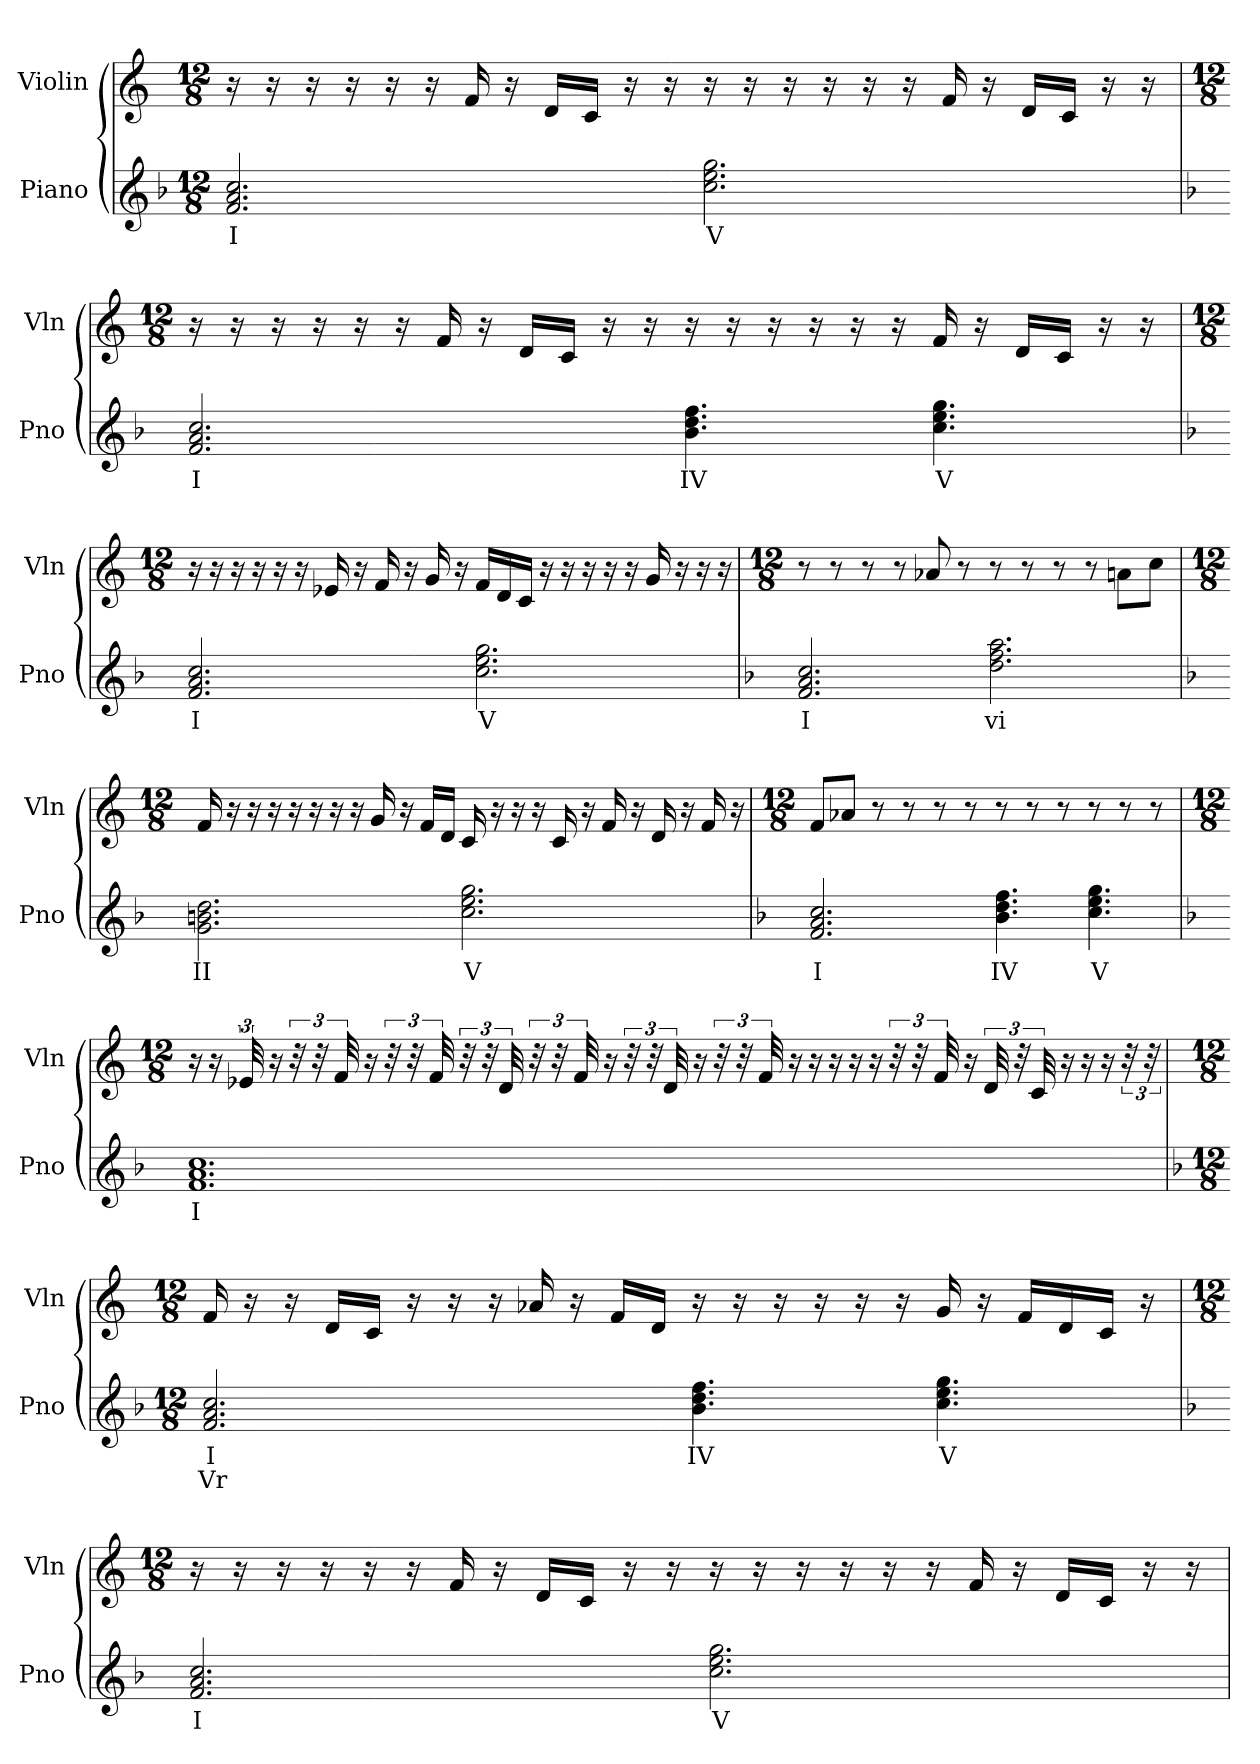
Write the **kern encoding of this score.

**kern	**text	**text	**kern
*part2	*part2	*part2	*part1
*staff2	*staff2	*staff2	*staff1
*I"Piano	*	*	*I"Violin
*I'Pno	*	*	*I'Vln
*k[b-]	*	*	*
*F:	*	*	*
*M12/8	*	*	*M12/8
=	=	=	=
2.f 2.a 2.cc	I	.	16r
.	.	.	16r
.	.	.	16r
.	.	.	16r
.	.	.	16r
.	.	.	16r
.	.	.	16f
.	.	.	16r
.	.	.	16dLL
.	.	.	16cJJ
.	.	.	16r
.	.	.	16r
2.cc 2.ee 2.gg	V	.	16r
.	.	.	16r
.	.	.	16r
.	.	.	16r
.	.	.	16r
.	.	.	16r
.	.	.	16f
.	.	.	16r
.	.	.	16dLL
.	.	.	16cJJ
.	.	.	16r
.	.	.	16r
=	=	=	=
*k[b-]	*	*	*
*F:	*	*	*
*	*	*	*M12/8
2.f 2.a 2.cc	I	.	16r
.	.	.	16r
.	.	.	16r
.	.	.	16r
.	.	.	16r
.	.	.	16r
.	.	.	16f
.	.	.	16r
.	.	.	16dLL
.	.	.	16cJJ
.	.	.	16r
.	.	.	16r
4.b- 4.dd 4.ff	IV	.	16r
.	.	.	16r
.	.	.	16r
.	.	.	16r
.	.	.	16r
.	.	.	16r
4.cc 4.ee 4.gg	V	.	16f
.	.	.	16r
.	.	.	16dLL
.	.	.	16cJJ
.	.	.	16r
.	.	.	16r
=	=	=	=
*k[b-]	*	*	*
*F:	*	*	*
*	*	*	*M12/8
2.f 2.a 2.cc	I	.	16r
.	.	.	16r
.	.	.	16r
.	.	.	16r
.	.	.	16r
.	.	.	16r
.	.	.	16e-X
.	.	.	16r
.	.	.	16f
.	.	.	16r
.	.	.	16g
.	.	.	16r
2.cc 2.ee 2.gg	V	.	16fLL
.	.	.	16d
.	.	.	16cJJ
.	.	.	16r
.	.	.	16r
.	.	.	16r
.	.	.	16r
.	.	.	16r
.	.	.	16g
.	.	.	16r
.	.	.	16r
.	.	.	16r
=	=	=	=
*k[b-]	*	*	*
*F:	*	*	*
*	*	*	*M12/8
2.f 2.a 2.cc	I	.	8r
.	.	.	8r
.	.	.	8r
.	.	.	8r
.	.	.	8a-X
.	.	.	8r
2.dd 2.ff 2.aa	vi	.	8r
.	.	.	8r
.	.	.	8r
.	.	.	8r
.	.	.	8anL
.	.	.	8ccJ
=	=	=	=
*k[b-]	*	*	*
*F:	*	*	*
*	*	*	*M12/8
2.g 2.bn 2.dd	II	.	16f
.	.	.	16r
.	.	.	16r
.	.	.	16r
.	.	.	16r
.	.	.	16r
.	.	.	16r
.	.	.	16r
.	.	.	16g
.	.	.	16r
.	.	.	16fLL
.	.	.	16dJJ
2.cc 2.ee 2.gg	V	.	16c
.	.	.	16r
.	.	.	16r
.	.	.	16r
.	.	.	16c
.	.	.	16r
.	.	.	16f
.	.	.	16r
.	.	.	16d
.	.	.	16r
.	.	.	16f
.	.	.	16r
=	=	=	=
*k[b-]	*	*	*
*F:	*	*	*
*	*	*	*M12/8
2.f 2.a 2.cc	I	.	8fL
.	.	.	8a-XJ
.	.	.	8r
.	.	.	8r
.	.	.	8r
.	.	.	8r
4.b- 4.dd 4.ff	IV	.	8r
.	.	.	8r
.	.	.	8r
4.cc 4.ee 4.gg	V	.	8r
.	.	.	8r
.	.	.	8r
=	=	=	=
*k[b-]	*	*	*
*F:	*	*	*
*	*	*	*M12/8
1.f 1.a 1.cc	I	.	16r
.	.	.	16r
.	.	.	48e-X
.	.	.	16r
.	.	.	48r
.	.	.	48r
.	.	.	48f
.	.	.	16r
.	.	.	48r
.	.	.	48r
.	.	.	48f
.	.	.	48r
.	.	.	48r
.	.	.	48d
.	.	.	48r
.	.	.	48r
.	.	.	48f
.	.	.	16r
.	.	.	48r
.	.	.	48r
.	.	.	48d
.	.	.	16r
.	.	.	48r
.	.	.	48r
.	.	.	48f
.	.	.	16r
.	.	.	16r
.	.	.	16r
.	.	.	16r
.	.	.	16r
.	.	.	48r
.	.	.	48r
.	.	.	48f
.	.	.	16r
.	.	.	48d
.	.	.	48r
.	.	.	48c
.	.	.	16r
.	.	.	16r
.	.	.	16r
.	.	.	48r
.	.	.	48r
=	=	=	=
*k[b-]	*	*	*
*F:	*	*	*
*M12/8	*	*	*M12/8
2.f 2.a 2.cc	I	Vr	16f
.	.	.	16r
.	.	.	16r
.	.	.	16dLL
.	.	.	16cJJ
.	.	.	16r
.	.	.	16r
.	.	.	16r
.	.	.	16a-X
.	.	.	16r
.	.	.	16fLL
.	.	.	16dJJ
4.b- 4.dd 4.ff	IV	.	16r
.	.	.	16r
.	.	.	16r
.	.	.	16r
.	.	.	16r
.	.	.	16r
4.cc 4.ee 4.gg	V	.	16g
.	.	.	16r
.	.	.	16fLL
.	.	.	16d
.	.	.	16cJJ
.	.	.	16r
=	=	=	=
*k[b-]	*	*	*
*F:	*	*	*
*	*	*	*M12/8
2.f 2.a 2.cc	I	.	16r
.	.	.	16r
.	.	.	16r
.	.	.	16r
.	.	.	16r
.	.	.	16r
.	.	.	16f
.	.	.	16r
.	.	.	16dLL
.	.	.	16cJJ
.	.	.	16r
.	.	.	16r
2.cc 2.ee 2.gg	V	.	16r
.	.	.	16r
.	.	.	16r
.	.	.	16r
.	.	.	16r
.	.	.	16r
.	.	.	16f
.	.	.	16r
.	.	.	16dLL
.	.	.	16cJJ
.	.	.	16r
.	.	.	16r
=	=	=	=
*-	*-	*-	*-
